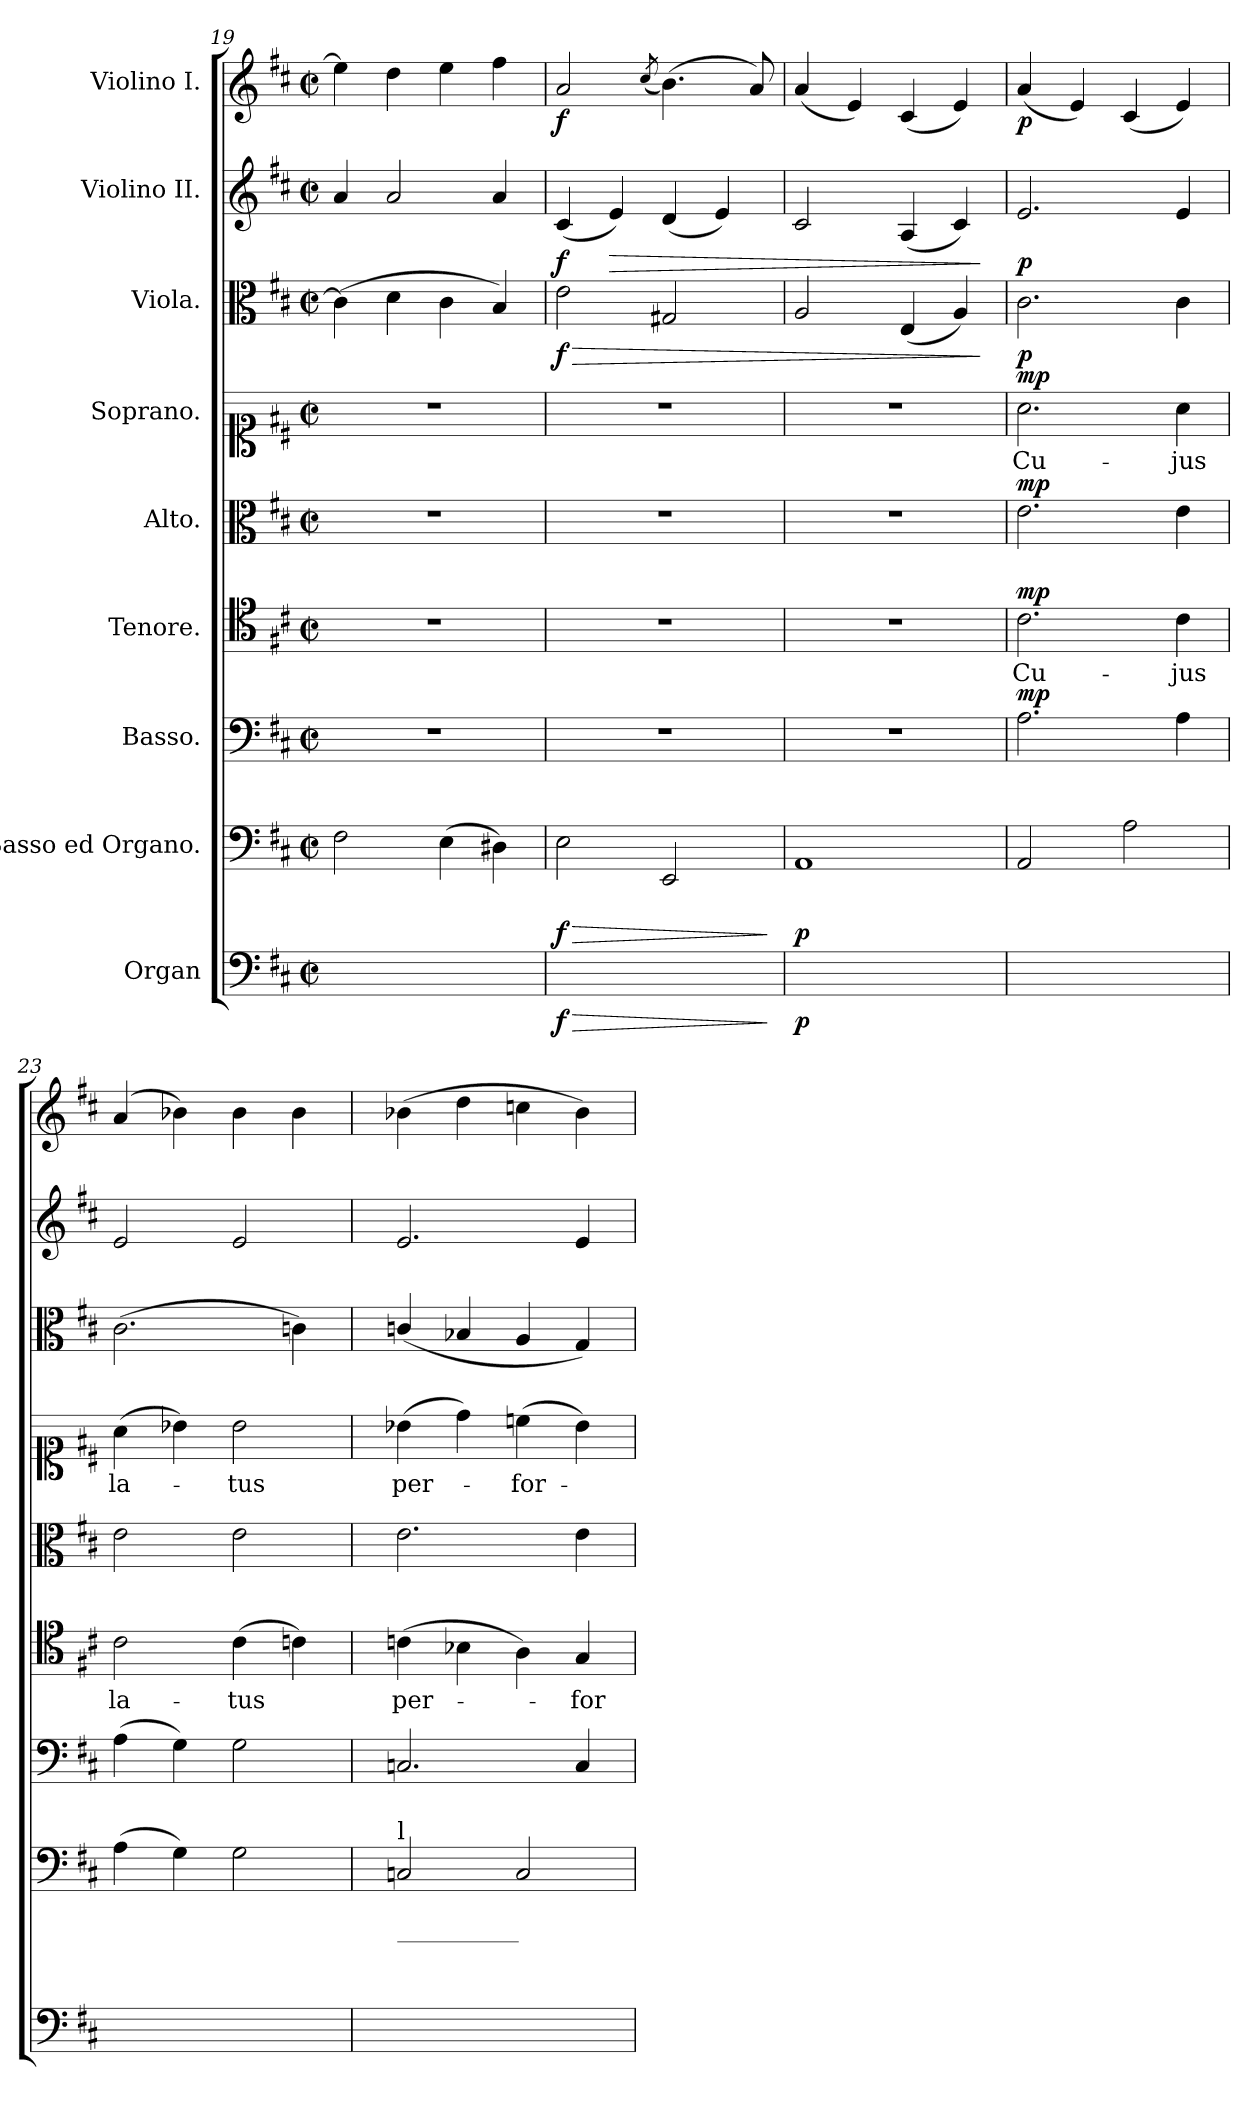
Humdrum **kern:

**kern	**dynam	**kern	**dynam	**kern	**dynam	**kern	**text	**dynam	**kern	**dynam	**kern	**text	**dynam	**kern	**dynam	**kern	**dynam	**kern	**dynam
*part9	*part9	*part8	*part8	*part7	*part7	*part6	*part6	*part6	*part5	*part5	*part4	*part4	*part4	*part3	*part3	*part2	*part2	*part1	*part1
*staff9	*staff9	*staff8	*staff8	*staff7	*staff7	*staff6	*staff6	*staff6	*staff5	*staff5	*staff4	*staff4	*staff4	*staff3	*staff3	*staff2	*staff2	*staff1	*staff1
*I"Organ	*	*I"Basso ed Organo.	*	*I"Basso.	*	*I"Tenore.	*	*	*I"Alto.	*	*I"Soprano.	*	*	*I"Viola.	*	*I"Violino II.	*	*I"Violino I.	*
*clefF4	*	*clefF4	*	*clefF4	*	*clefC4	*	*	*clefC3	*	*clefC1	*	*	*clefC3	*	*clefG2	*	*clefG2	*
*k[f#c#]	*	*k[f#c#]	*	*k[f#c#]	*	*k[f#c#]	*	*	*k[f#c#]	*	*k[f#c#]	*	*	*k[f#c#]	*	*k[f#c#]	*	*k[f#c#]	*
*M2/2	*	*M2/2	*	*M2/2	*	*M2/2	*	*	*M2/2	*	*M2/2	*	*	*M2/2	*	*M2/2	*	*M2/2	*
*met(c|)	*	*met(c|)	*	*met(c|)	*	*met(c|)	*	*	*met(c|)	*	*met(c|)	*	*	*met(c|)	*	*met(c|)	*	*met(c|)	*
=19	=19	=19	=19	=19	=19	=19	=19	=19	=19	=19	=19	=19	=19	=19	=19	=19	=19	=19	=19
*	*	*^	*	*	*	*	*	*	*	*	*	*	*	*	*	*	*	*	*
2F#\yy	.	2F#\	2FF#/yy	.	1r	.	1r	.	.	1r	.	1r	.	.	(>4c#\]	.	4a/	.	4ee\]	.
.	.	.	.	.	.	.	.	.	.	.	.	.	.	.	4d\	.	2a/	.	4dd\	.
(>4E\yy	.	(>4E\	4EE\yy	.	.	.	.	.	.	.	.	.	.	.	4c#\	.	.	.	4ee\	.
4D#X\yy)	.	4D#X\)	4DD#X\yy	.	.	.	.	.	.	.	.	.	.	.	4B/)	.	4a/	.	4ff#\	.
=20	=20	=20	=20	=20	=20	=20	=20	=20	=20	=20	=20	=20	=20	=20	=20	=20	=20	=20	=20	=20
!	!LO:HP:b	!	!	!LO:HP:b	!	!	!	!	!	!	!	!	!	!	!	!LO:HP:b	!	!	!	!
!	!LO:DY:n=1:b	!	!	!LO:DY:n=1:b	!	!	!	!	!	!	!	!	!	!	!	!LO:DY:n=1:b	!	!LO:DY:b	!	!LO:DY:b
2E\yy	> f	2E\	2EE/yy	> f	1r	.	1r	.	.	1r	.	1r	.	.	2e\	> f	(<4c#/	f	2a/	f
!	!	!	!	!	!	!	!	!	!	!	!	!	!	!	!	!	!	!LO:HP:b	!	!
.	.	.	.	.	.	.	.	.	.	.	.	.	.	.	.	.	4e/)	>	.	.
.	.	.	.	.	.	.	.	.	.	.	.	.	.	.	.	.	.	.	(<8qcc#/	.
2EE/yy	.	2EE/	2EEE/yy	.	.	.	.	.	.	.	.	.	.	.	2G#X/	.	(<4d/	.	(>4.b\)	.
.	.	.	.	.	.	.	.	.	.	.	.	.	.	.	.	.	4e/)	.	.	.
.	.	.	.	.	.	.	.	.	.	.	.	.	.	.	.	.	.	.	8a/)	.
*	*	*v	*v	*	*	*	*	*	*	*	*	*	*	*	*	*	*	*	*	*
.	]	.	]	.	.	.	.	.	.	.	.	.	.	.	.	.	.	.	.
=21	=21	=21	=21	=21	=21	=21	=21	=21	=21	=21	=21	=21	=21	=21	=21	=21	=21	=21	=21
!	!LO:DY:b	!	!LO:DY:b	!	!	!	!	!	!	!	!	!	!	!	!	!	!	!	!
1AAyy	p	1AAAyy 1AA	p	1r	.	1r	.	.	1r	.	1r	.	.	2A/	.	2c#/	.	(<4a/	.
.	.	.	.	.	.	.	.	.	.	.	.	.	.	.	.	.	.	4e/)	.
.	.	.	.	.	.	.	.	.	.	.	.	.	.	(<4E/	.	(<4A/	.	(<4c#/	.
.	.	.	.	.	.	.	.	.	.	.	.	.	.	4A/)	.	4c#/)	.	4e/)	.
.	.	.	.	.	.	.	.	.	.	.	.	.	.	.	]	.	]	.	.
=22	=22	=22	=22	=22	=22	=22	=22	=22	=22	=22	=22	=22	=22	=22	=22	=22	=22	=22	=22
*^	*	*^	*	*	*	*	*	*	*	*	*	*	*	*	*	*	*	*	*
!	!	!	!	!	!	!	!LO:DY:a	!	!LO:LY:b	!LO:DY:a	!	!LO:DY:a	!	!LO:LY:b	!LO:DY:a	!	!LO:DY:b	!	!LO:DY:b	!	!LO:DY:b
2A\yy 2c#\yy 2e\yy	2AA/yy	.	2AA/	2AAA/yy	.	2.A\	mp	2.c#\	Cu-	mp	2.e\	mp	2.a\	Cu-	mp	2.c#\	p	2.e/	p	(<4a/	p
.	.	.	.	.	.	.	.	.	.	.	.	.	.	.	.	.	.	.	.	4e/)	.
[2c#\yy [2e\yy	[2A\yy	.	2A\	2AA/yy	.	.	.	.	.	.	.	.	.	.	.	.	.	.	.	(<4c#/	.
!	!	!	!	!	!	!	!	!	!LO:LY:b	!	!	!	!	!LO:LY:b	!	!	!	!	!	!	!
.	.	.	.	.	.	4A\	.	4c#\	-jus	.	4e\	.	4a\	-jus	.	4c#\	.	4e/	.	4e/)	.
=23	=23	=23	=23	=23	=23	=23	=23	=23	=23	=23	=23	=23	=23	=23	=23	=23	=23	=23	=23	=23	=23
!	!	!	!	!	!	!	!	!	!LO:LY:b	!	!	!	!	!LO:LY:b	!	!	!	!	!	!	!
4c#\yy] 4e\yy]	4A\yy]	.	(>4A\	4AA/yy	.	(>4A\	.	2c#\	la-	.	2e\	.	(>4a\	la-	.	(>2.c#\	.	2e/	.	(>4a/	.
2.B-X\yy 2.c#\yy 2.e\yy 2.g\yy	4G\yy	.	4G\)	4GG/yy	.	4G\)	.	.	.	.	.	.	4b-X\)	.	.	.	.	.	.	4b-X\)	.
!	!	!	!	!	!	!	!	!	!LO:LY:b	!	!	!	!	!LO:LY:b	!	!	!	!	!	!	!
.	2GG/yy 2G/yy	.	2G\	2GG/yy	.	2G\	.	(>4c#\	-tus	.	2e\	.	2b-\	-tus	.	.	.	2e/	.	4b-\	.
.	.	.	.	.	.	.	.	4cn\)	.	.	.	.	.	.	.	4cn\)	.	.	.	4b-\	.
!!LO:PB:g=z
=24	=24	=24	=24	=24	=24	=24	=24	=24	=24	=24	=24	=24	=24	=24	=24	=24	=24	=24	=24	=24	=24
!	!	!	!LO:TX:b:t=__________	!	!	!	!	!	!	!	!	!	!	!	!	!	!	!	!	!	!
!	!	!	!LO:TX:a:t=l	!	!	!	!	!	!	!	!	!	!	!	!	!	!	!	!	!	!
!	!	!	!	!	!	!	!	!	!LO:LY:b	!	!	!	!	!LO:LY:b	!	!	!	!	!	!	!
[4B-X\yy [4cn\yy [4e\yy 4g\yy 4b-X\yy	2Cn/yy	.	2Cn/	2CCn/yy	.	2.Cn/	.	(>4cn\	per-	.	2.e\	.	(>4b-X\	per-	.	(<4cn/	.	2.e/	.	(>4b-X\	.
4B-\yy] 4c\yy_ 4e\yy_ 4b-\yy 4dd\yy	.	.	.	.	.	.	.	4B-X\	.	.	.	.	4dd\)	.	.	4B-X/	.	.	.	4dd\	.
!	!	!	!	!	!	!	!	!	!	!	!	!	!	!LO:LY:b	!	!	!	!	!	!	!
4c\yy_ 4e\yy_ 4a\yy 4ccn\yy	2C/yy	.	2C/	2CC/yy	.	.	.	4A\)	.	.	.	.	(>4ccn\	-for-	.	4A/	.	.	.	4ccn\	.
!	!	!	!	!	!	!	!	!	!LO:LY:b	!	!	!	!	!	!	!	!	!	!	!	!
4c\yy_ 4e\yy_ [4g\yy [4b-\yy	.	.	.	.	.	4C/	.	4G/	-for-	.	4e\	.	4b-\)	.	.	4G/)	.	4e/	.	4b-\)	.
*v	*v	*	*	*	*	*	*	*	*	*	*	*	*	*	*	*	*	*	*	*	*
*	*	*v	*v	*	*	*	*	*	*	*	*	*	*	*	*	*	*	*	*	*
=	=	=	=	=	=	=	=	=	=	=	=	=	=	=	=	=	=	=	=
*-	*-	*-	*-	*-	*-	*-	*-	*-	*-	*-	*-	*-	*-	*-	*-	*-	*-	*-	*-
